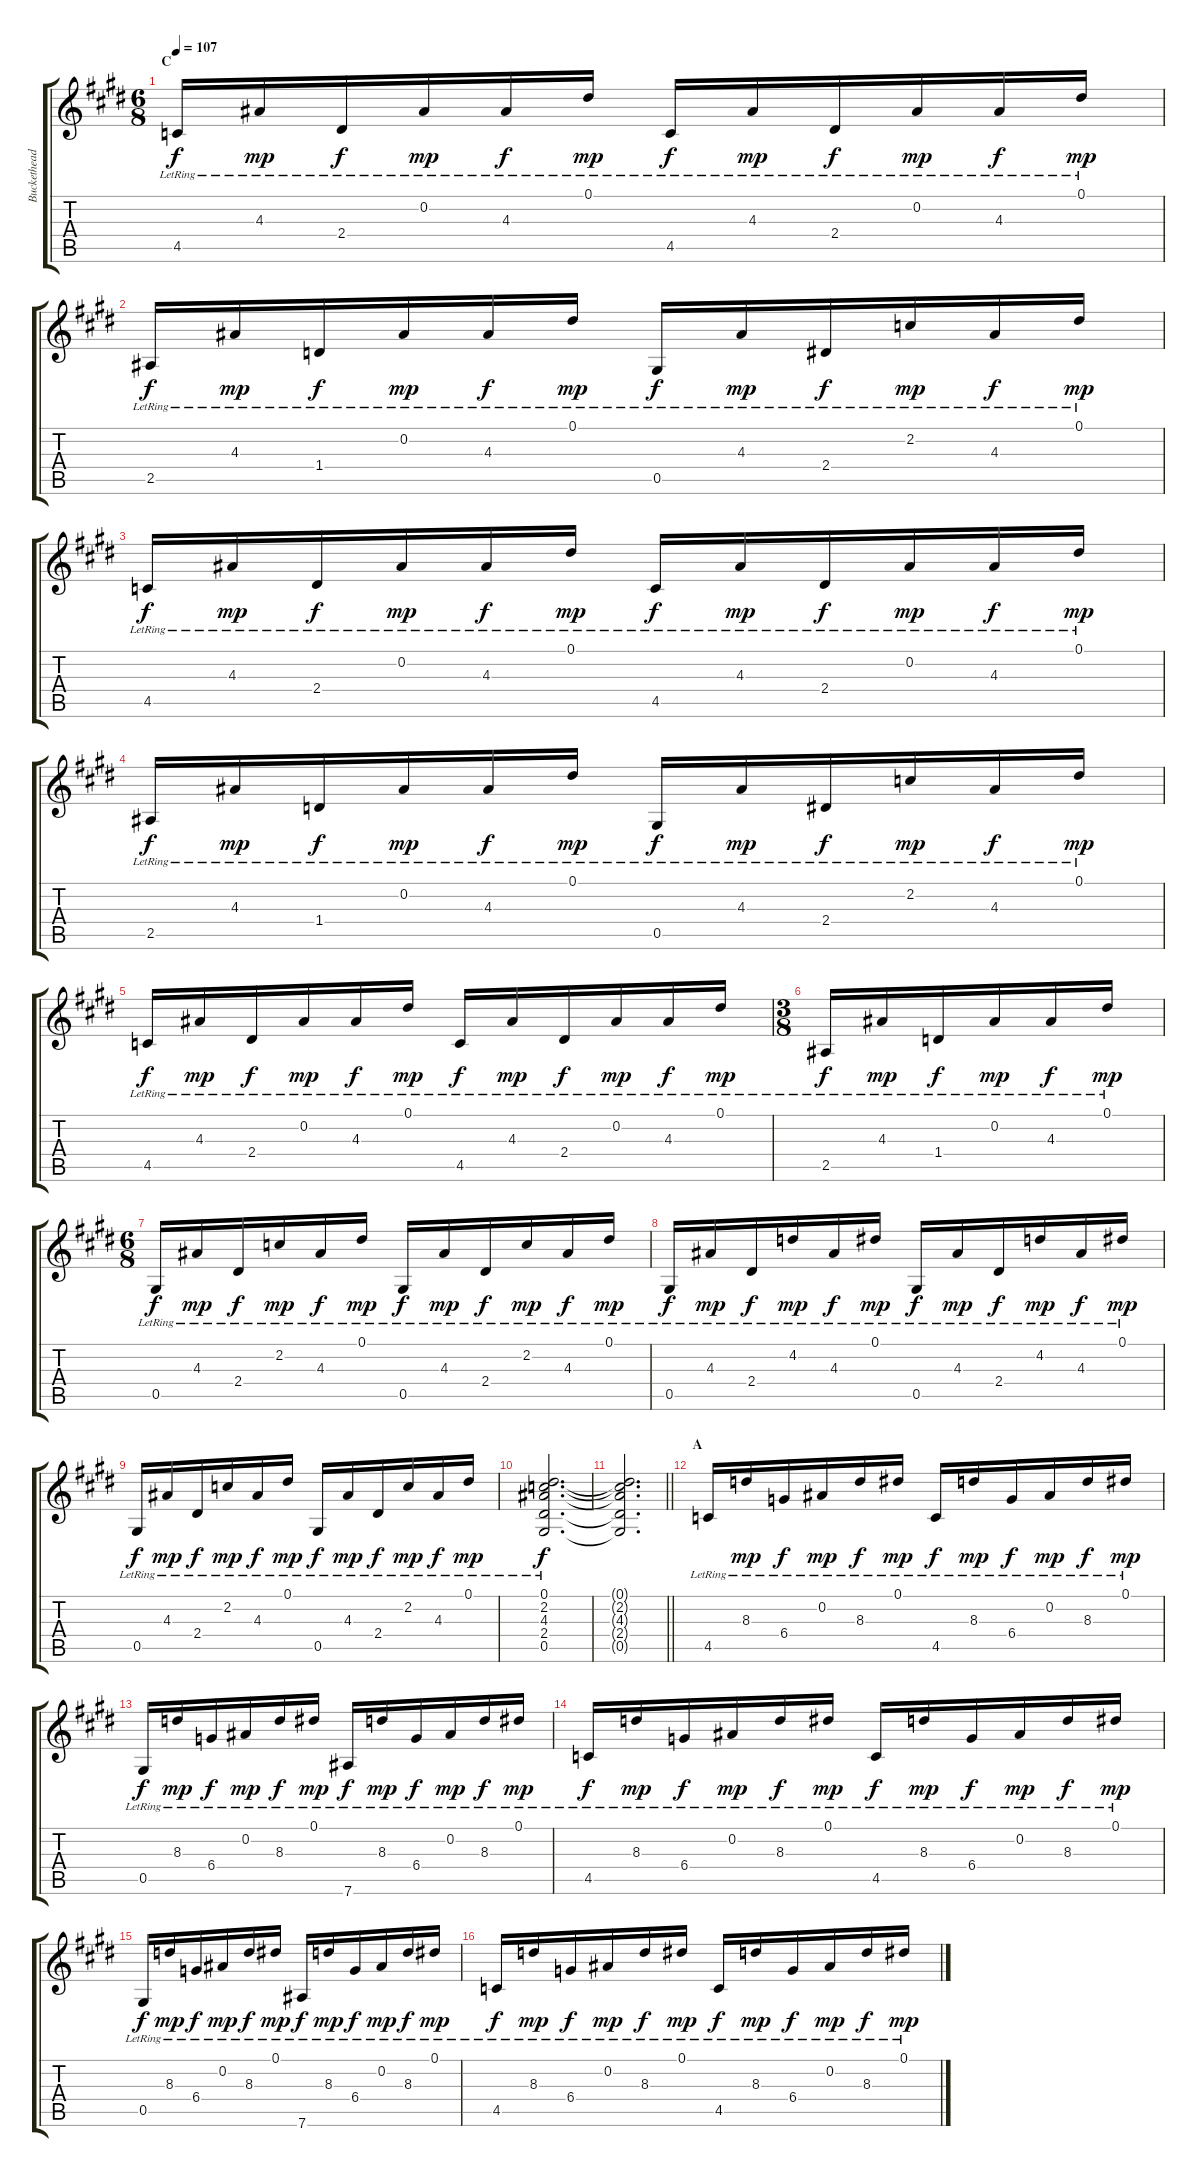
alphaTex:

\track ("Buckethead" "Buckethead") {instrument acousticguitarsteel}
\staff {score tabs}
\tuning (Eb4 Bb3 Gb3 Db3 Ab2 Eb2) {hide}
\ts (6 8)
\section ("" "C")
\tempo 107
\clef g2
\ks e
4.5{lr}.16{dy f} 4.3{lr}.16{dy mp} 2.4{lr}.16{dy f} 0.2{lr}.16{dy mp} 4.3{lr}.16{dy f} 0.1{lr}.16{dy mp} 4.5{lr}.16{dy f} 4.3{lr}.16{dy mp} 2.4{lr}.16{dy f} 0.2{lr}.16{dy mp} 4.3{lr}.16{dy f} 0.1{lr}.16{dy mp} |
2.5{lr}.16{dy f} 4.3{lr}.16{dy mp} 1.4{lr}.16{dy f} 0.2{lr}.16{dy mp} 4.3{lr}.16{dy f} 0.1{lr}.16{dy mp} 0.5{lr}.16{dy f} 4.3{lr}.16{dy mp} 2.4{lr}.16{dy f} 2.2{lr}.16{dy mp} 4.3{lr}.16{dy f} 0.1{lr}.16{dy mp} |
4.5{lr}.16{dy f} 4.3{lr}.16{dy mp} 2.4{lr}.16{dy f} 0.2{lr}.16{dy mp} 4.3{lr}.16{dy f} 0.1{lr}.16{dy mp} 4.5{lr}.16{dy f} 4.3{lr}.16{dy mp} 2.4{lr}.16{dy f} 0.2{lr}.16{dy mp} 4.3{lr}.16{dy f} 0.1{lr}.16{dy mp} |
2.5{lr}.16{dy f} 4.3{lr}.16{dy mp} 1.4{lr}.16{dy f} 0.2{lr}.16{dy mp} 4.3{lr}.16{dy f} 0.1{lr}.16{dy mp} 0.5{lr}.16{dy f} 4.3{lr}.16{dy mp} 2.4{lr}.16{dy f} 2.2{lr}.16{dy mp} 4.3{lr}.16{dy f} 0.1{lr}.16{dy mp} |
4.5{lr}.16{dy f} 4.3{lr}.16{dy mp} 2.4{lr}.16{dy f} 0.2{lr}.16{dy mp} 4.3{lr}.16{dy f} 0.1{lr}.16{dy mp} 4.5{lr}.16{dy f} 4.3{lr}.16{dy mp} 2.4{lr}.16{dy f} 0.2{lr}.16{dy mp} 4.3{lr}.16{dy f} 0.1{lr}.16{dy mp} |
\ts (3 8)
2.5{lr}.16{dy f} 4.3{lr}.16{dy mp} 1.4{lr}.16{dy f} 0.2{lr}.16{dy mp} 4.3{lr}.16{dy f} 0.1{lr}.16{dy mp} |
\ts (6 8)
0.5{lr}.16{dy f} 4.3{lr}.16{dy mp} 2.4{lr}.16{dy f} 2.2{lr}.16{dy mp} 4.3{lr}.16{dy f} 0.1{lr}.16{dy mp} 0.5{lr}.16{dy f} 4.3{lr}.16{dy mp} 2.4{lr}.16{dy f} 2.2{lr}.16{dy mp} 4.3{lr}.16{dy f} 0.1{lr}.16{dy mp} |
0.5{lr}.16{dy f} 4.3{lr}.16{dy mp} 2.4{lr}.16{dy f} 4.2{lr}.16{dy mp} 4.3{lr}.16{dy f} 0.1{lr}.16{dy mp} 0.5{lr}.16{dy f} 4.3{lr}.16{dy mp} 2.4{lr}.16{dy f} 4.2{lr}.16{dy mp} 4.3{lr}.16{dy f} 0.1{lr}.16{dy mp} |
0.5{lr}.16{dy f} 4.3{lr}.16{dy mp} 2.4{lr}.16{dy f} 2.2{lr}.16{dy mp} 4.3{lr}.16{dy f} 0.1{lr}.16{dy mp} 0.5{lr}.16{dy f} 4.3{lr}.16{dy mp} 2.4{lr}.16{dy f} 2.2{lr}.16{dy mp} 4.3{lr}.16{dy f} 0.1{lr}.16{dy mp} |
(0.1{lr} 2.2{lr} 4.3{lr} 2.4{lr} 0.5{lr}).2{d dy f} |
\barLineRight lightlight
(0.1{t} 2.2{t} 4.3{t} 2.4{t} 0.5{t}).2{d} |
\section ("" "A")
4.5{lr}.16 8.3{lr}.16{dy mp} 6.4{lr}.16{dy f} 0.2{lr}.16{dy mp} 8.3{lr}.16{dy f} 0.1{lr}.16{dy mp} 4.5{lr}.16{dy f} 8.3{lr}.16{dy mp} 6.4{lr}.16{dy f} 0.2{lr}.16{dy mp} 8.3{lr}.16{dy f} 0.1{lr}.16{dy mp} |
0.5{lr}.16{dy f} 8.3{lr}.16{dy mp} 6.4{lr}.16{dy f} 0.2{lr}.16{dy mp} 8.3{lr}.16{dy f} 0.1{lr}.16{dy mp} 7.6{lr}.16{dy f} 8.3{lr}.16{dy mp} 6.4{lr}.16{dy f} 0.2{lr}.16{dy mp} 8.3{lr}.16{dy f} 0.1{lr}.16{dy mp} |
4.5{lr}.16{dy f} 8.3{lr}.16{dy mp} 6.4{lr}.16{dy f} 0.2{lr}.16{dy mp} 8.3{lr}.16{dy f} 0.1{lr}.16{dy mp} 4.5{lr}.16{dy f} 8.3{lr}.16{dy mp} 6.4{lr}.16{dy f} 0.2{lr}.16{dy mp} 8.3{lr}.16{dy f} 0.1{lr}.16{dy mp} |
0.5{lr}.16{dy f} 8.3{lr}.16{dy mp} 6.4{lr}.16{dy f} 0.2{lr}.16{dy mp} 8.3{lr}.16{dy f} 0.1{lr}.16{dy mp} 7.6{lr}.16{dy f} 8.3{lr}.16{dy mp} 6.4{lr}.16{dy f} 0.2{lr}.16{dy mp} 8.3{lr}.16{dy f} 0.1{lr}.16{dy mp} |
4.5{lr}.16{dy f} 8.3{lr}.16{dy mp} 6.4{lr}.16{dy f} 0.2{lr}.16{dy mp} 8.3{lr}.16{dy f} 0.1{lr}.16{dy mp} 4.5{lr}.16{dy f} 8.3{lr}.16{dy mp} 6.4{lr}.16{dy f} 0.2{lr}.16{dy mp} 8.3{lr}.16{dy f} 0.1{lr}.16{dy mp}
